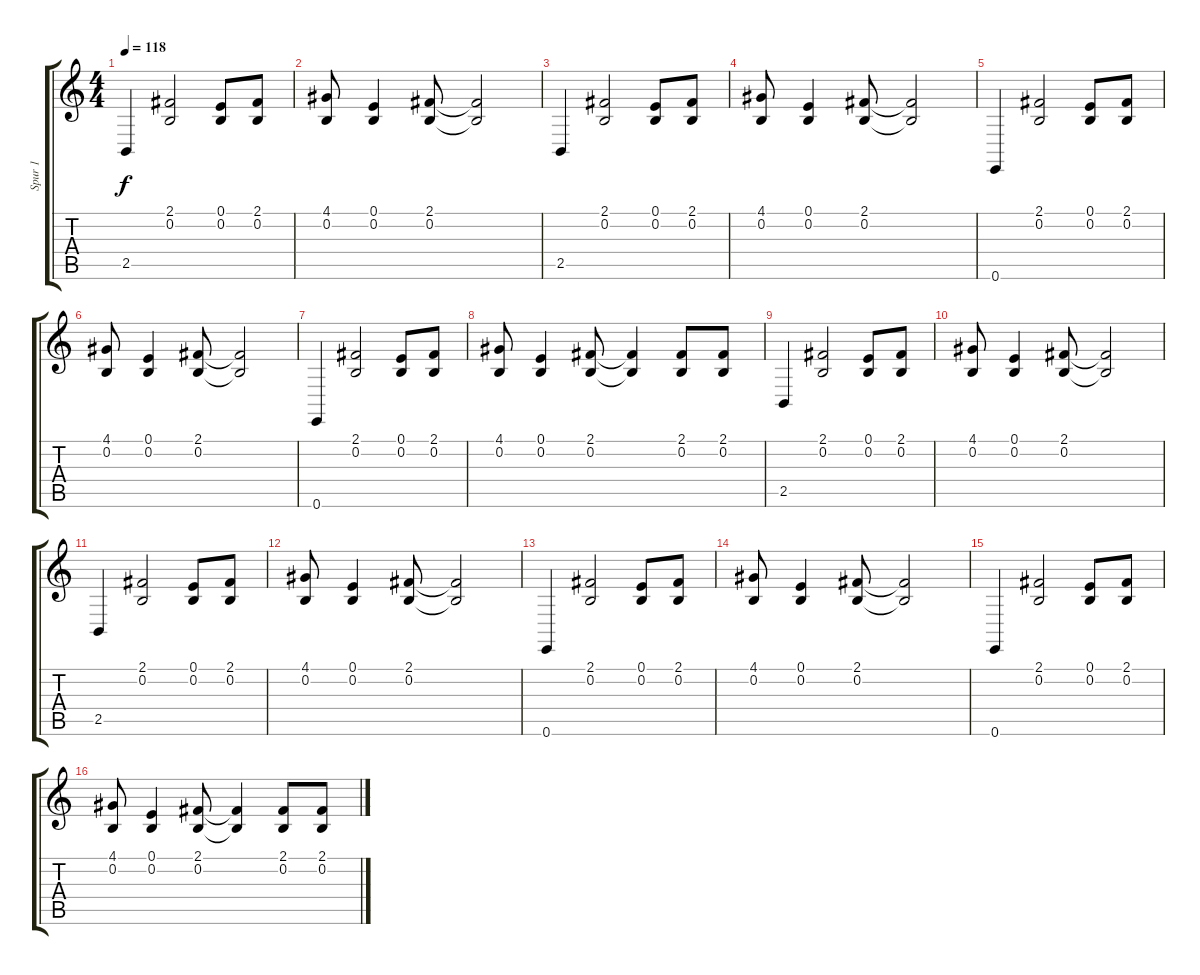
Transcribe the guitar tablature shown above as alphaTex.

\track ("Spur 1" "Spur 1") {instrument acousticgrandpiano}
\staff {score tabs}
\tuning (E4 B3 G3 D3 A2 E2) {hide}
\ts (4 4)
\tempo 118
\clef g2
\ks c
2.5.4{dy f instrument violin} (2.1 0.2).2 (0.1 0.2).8 (2.1 0.2).8 |
(4.1 0.2).8 (0.1 0.2).4 (2.1 0.2).8 (2.1{t} 0.2{t}).2 |
2.5.4 (2.1 0.2).2 (0.1 0.2).8 (2.1 0.2).8 |
(4.1 0.2).8 (0.1 0.2).4 (2.1 0.2).8 (2.1{t} 0.2{t}).2 |
0.6.4 (2.1 0.2).2 (0.1 0.2).8 (2.1 0.2).8 |
(4.1 0.2).8 (0.1 0.2).4 (2.1 0.2).8 (2.1{t} 0.2{t}).2 |
0.6.4 (2.1 0.2).2 (0.1 0.2).8 (2.1 0.2).8 |
(4.1 0.2).8 (0.1 0.2).4 (2.1 0.2).8 (2.1{t} 0.2{t}).4 (2.1 0.2).8 (2.1 0.2).8 |
2.5.4{instrument viola} (2.1 0.2).2 (0.1 0.2).8 (2.1 0.2).8 |
(4.1 0.2).8 (0.1 0.2).4 (2.1 0.2).8 (2.1{t} 0.2{t}).2 |
2.5.4 (2.1 0.2).2 (0.1 0.2).8 (2.1 0.2).8 |
(4.1 0.2).8 (0.1 0.2).4 (2.1 0.2).8 (2.1{t} 0.2{t}).2 |
0.6.4 (2.1 0.2).2 (0.1 0.2).8 (2.1 0.2).8 |
(4.1 0.2).8 (0.1 0.2).4 (2.1 0.2).8 (2.1{t} 0.2{t}).2 |
0.6.4 (2.1 0.2).2 (0.1 0.2).8 (2.1 0.2).8 |
(4.1 0.2).8 (0.1 0.2).4 (2.1 0.2).8 (2.1{t} 0.2{t}).4 (2.1 0.2).8 (2.1 0.2).8
